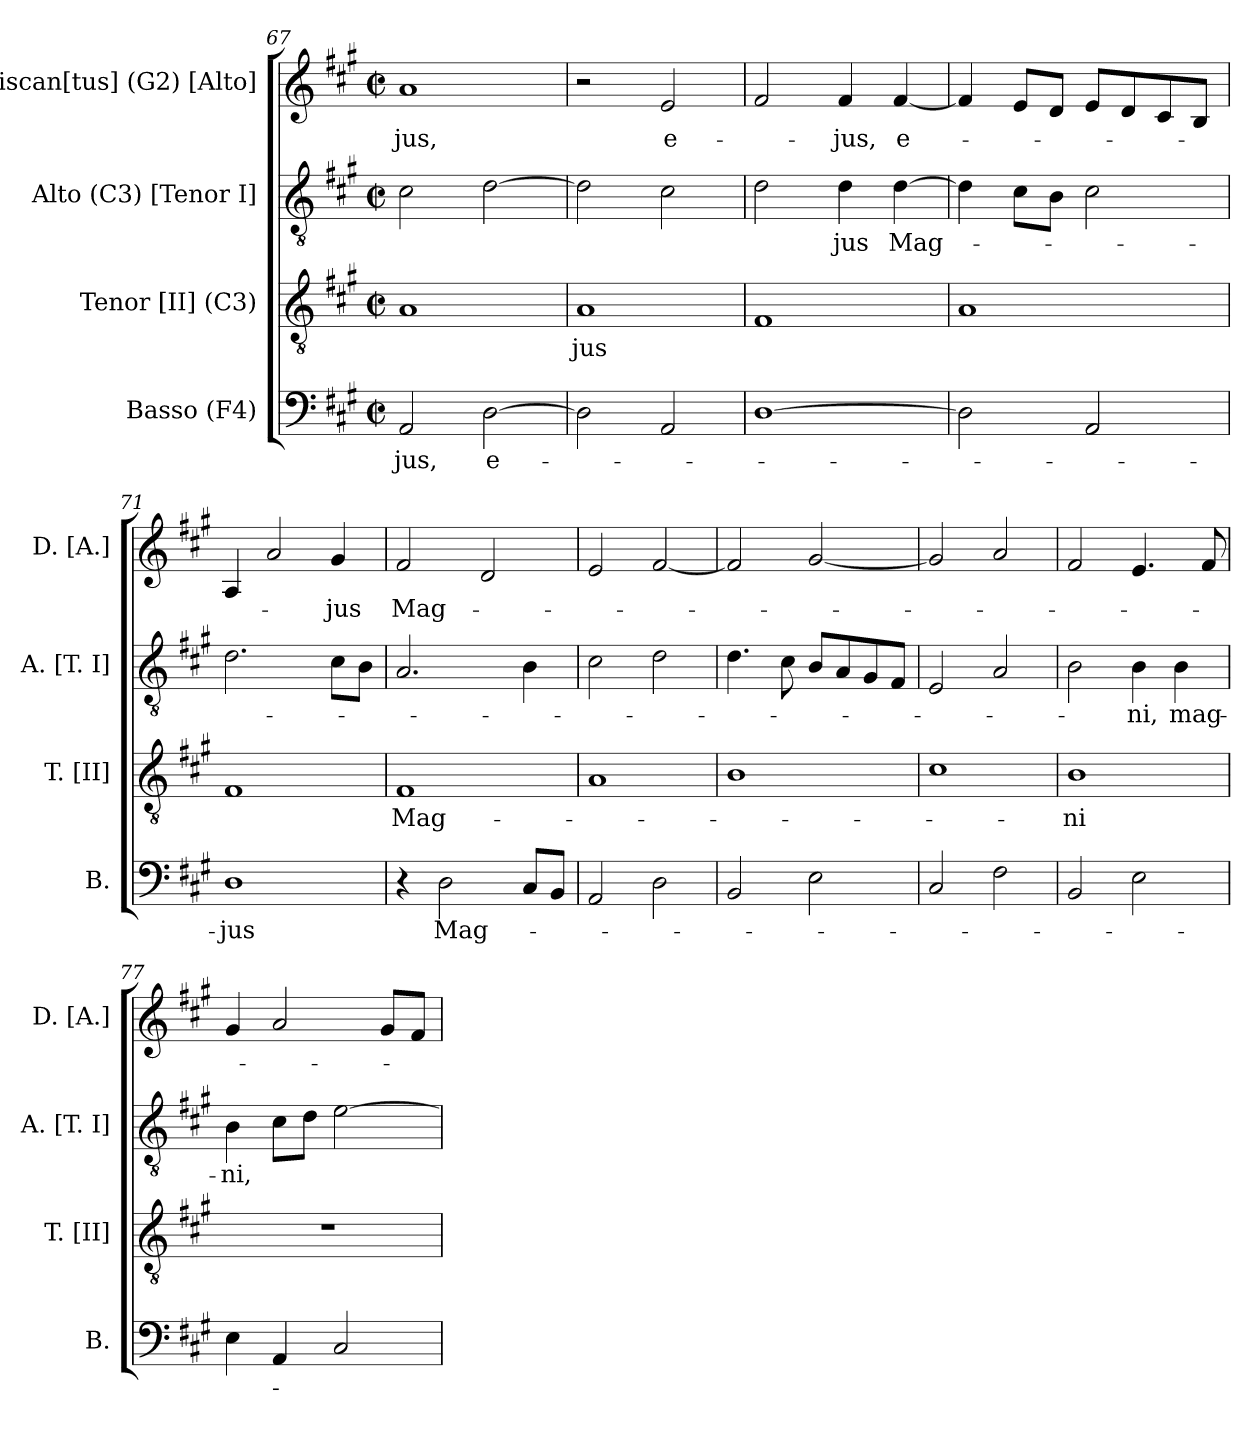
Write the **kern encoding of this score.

**kern	**text	**kern	**text	**kern	**text	**kern	**text
*part4	*part4	*part3	*part3	*part2	*part2	*part1	*part1
*staff4	*staff4	*staff3	*staff3	*staff2	*staff2	*staff1	*staff1
*I"Basso (F4)	*	*I"Tenor [II] (C3)	*	*I"Alto (C3) [Tenor I]	*	*I"Discan[tus] (G2) [Alto]	*
*I'B.	*	*I'T. [II]	*	*I'A. [T. I]	*	*I'D. [A.]	*
*clefF4	*	*clefGv2	*	*clefGv2	*	*clefG2	*
*	*	*ITrd7c12	*	*ITrd7c12	*	*	*
*k[f#c#g#]	*	*k[f#c#g#]	*	*k[f#c#g#]	*	*k[f#c#g#]	*
*A:	*	*A:	*	*A:	*	*A:	*
*M2/2	*	*M2/2	*	*M2/2	*	*M2/2	*
*met(c|)	*	*met(c|)	*	*met(c|)	*	*met(c|)	*
=67	=67	=67	=67	=67	=67	=67	=67
!	!LO:LY:b:color=#000000	!	!	!	!	!	!
!	!	!	!	!	!	!	!LO:LY:b:color=#000000
2AAi/	-jus,	1AAi	.	2C#i\	.	1ai	-jus,
!	!LO:LY:b:color=#000000	!	!	!	!	!	!
[>2Di\	e-	.	.	[>2Di\	.	.	.
=68	=68	=68	=68	=68	=68	=68	=68
!	!	!	!LO:LY:b:color=#000000	!	!	!	!
2Di\]	.	1AAi	-jus	2Di\]	.	2r	.
!	!	!	!	!	!	!	!LO:LY:b:color=#000000
2AAi/	.	.	.	2C#i\	.	2ei/	e-
=69	=69	=69	=69	=69	=69	=69	=69
[>1Di	.	1FF#i	.	2Di\	.	2f#i/	.
!	!	!	!	!	!LO:LY:b:color=#000000	!	!
!	!	!	!	!	!	!	!LO:LY:b:color=#000000
.	.	.	.	4Di\	-jus	4f#i/	-jus,
!	!	!	!	!	!LO:LY:b:color=#000000	!	!
!	!	!	!	!	!	!	!LO:LY:b:color=#000000
.	.	.	.	[>4Di\	Mag-	[<4f#i/	e-
=70	=70	=70	=70	=70	=70	=70	=70
2Di\]	.	1AAi	.	4Di\]	.	4f#i/]	.
.	.	.	.	8C#i\L	.	8ei/L	.
.	.	.	.	8BBi\J	.	8di/J	.
2AAi/	.	.	.	2C#i\	.	8ei/L	.
.	.	.	.	.	.	8di/	.
.	.	.	.	.	.	8c#i/	.
.	.	.	.	.	.	8Bi/J	.
=71	=71	=71	=71	=71	=71	=71	=71
!	!LO:LY:b:color=#000000	!	!	!	!	!	!
1Di	-jus	1FF#i	.	2.Di\	.	4Ai/	.
.	.	.	.	.	.	2ai/	.
!	!	!	!	!	!	!	!LO:LY:b:color=#000000
.	.	.	.	8C#i\L	.	4g#i/	-jus
.	.	.	.	8BBi\J	.	.	.
=72	=72	=72	=72	=72	=72	=72	=72
!	!	!	!LO:LY:b:color=#000000	!	!	!	!
!	!	!	!	!	!	!	!LO:LY:b:color=#000000
4r	.	1FF#i	Mag-	2.AAi/	.	2f#i/	Mag-
!	!LO:LY:b:color=#000000	!	!	!	!	!	!
2Di\	Mag-	.	.	.	.	.	.
.	.	.	.	.	.	2di/	.
8C#i/L	.	.	.	4BBi\	.	.	.
8BBi/J	.	.	.	.	.	.	.
=73	=73	=73	=73	=73	=73	=73	=73
2AAi/	.	1AAi	.	2C#i\	.	2ei/	.
2Di\	.	.	.	2Di\	.	[<2f#i/	.
!!LO:LB:g=z
=74	=74	=74	=74	=74	=74	=74	=74
2BBi/	.	1BBi	.	4.Di\	.	2f#i/]	.
.	.	.	.	8C#i\	.	.	.
2Ei\	.	.	.	8BBi/L	.	[<2g#i/	.
.	.	.	.	8AAi/	.	.	.
.	.	.	.	8GG#i/	.	.	.
.	.	.	.	8FF#i/J	.	.	.
=75	=75	=75	=75	=75	=75	=75	=75
2C#i/	.	1C#i	.	2EEi/	.	2g#i/]	.
2F#i\	.	.	.	2AAi/	.	2ai/	.
=76	=76	=76	=76	=76	=76	=76	=76
!	!	!	!LO:LY:b:color=#000000	!	!	!	!
2BBi/	.	1BBi	-ni	2BBi\	.	2f#i/	.
!	!	!	!	!	!LO:LY:b:color=#000000	!	!
2Ei\	.	.	.	4BBi\	-ni,	4.ei/	.
!	!	!	!	!	!LO:LY:b:color=#000000	!	!
.	.	.	.	4BBi\	mag-	.	.
.	.	.	.	.	.	8f#i/	.
=77	=77	=77	=77	=77	=77	=77	=77
!	!	!	!	!	!LO:LY:b:color=#000000	!	!
4Ei\	.	1r	.	4BBi\	-ni,	4g#i/	.
4AAi/	.	.	.	8C#i\L	.	2ai/	.
.	.	.	.	8Di\J	.	.	.
2C#i/	.	.	.	[>2Ei\	.	.	.
.	.	.	.	.	.	8g#i/L	.
.	.	.	.	.	.	8f#i/J	.
=	=	=	=	=	=	=	=
*-	*-	*-	*-	*-	*-	*-	*-
